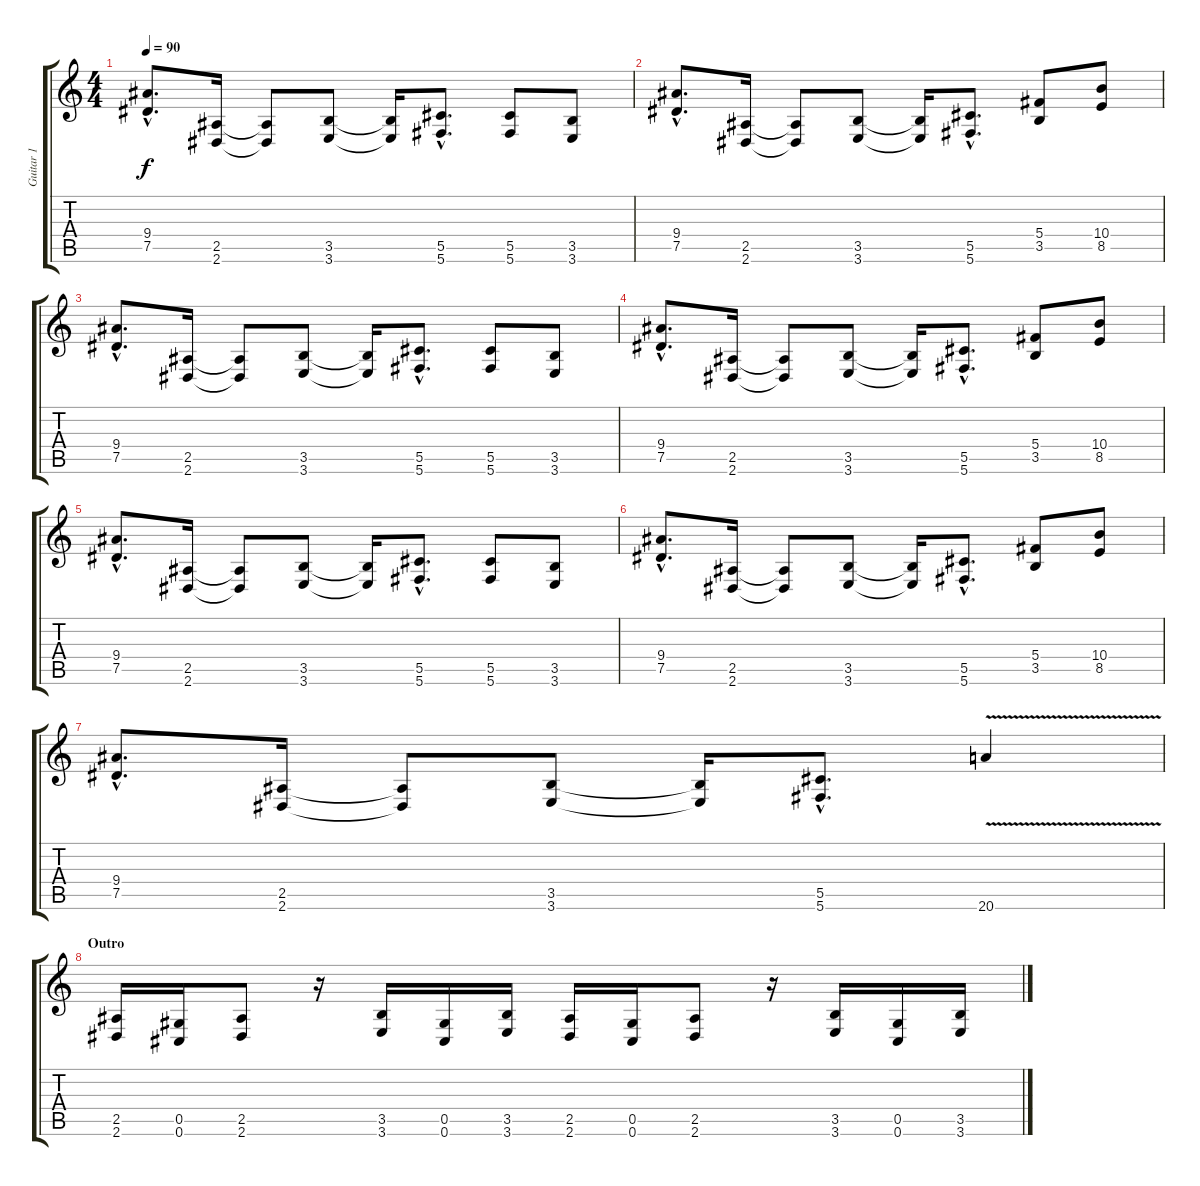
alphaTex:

\track ("Guitar 1" "Guitar 1") {instrument distortionguitar}
\staff {score tabs}
\tuning (Eb4 Bb3 Gb3 Db3 Ab2 Db2) {hide}
\ts (4 4)
\tempo 90
\clef g2
\ks c
(9.4{hac} 7.5{hac}).8{d dy f} (2.5 2.6).16 (2.5{t} 2.6{t}).8 (3.5 3.6).8 (3.5{t} 3.6{t}).16 (5.5{hac} 5.6{hac}).8{d} (5.5 5.6).8 (3.5 3.6).8 |
(9.4{hac} 7.5{hac}).8{d} (2.5 2.6).16 (2.5{t} 2.6{t}).8 (3.5 3.6).8 (3.5{t} 3.6{t}).16 (5.5{hac} 5.6{hac}).8{d} (5.4 3.5).8 (10.4 8.5).8 |
(9.4{hac} 7.5{hac}).8{d} (2.5 2.6).16 (2.5{t} 2.6{t}).8 (3.5 3.6).8 (3.5{t} 3.6{t}).16 (5.5{hac} 5.6{hac}).8{d} (5.5 5.6).8 (3.5 3.6).8 |
(9.4{hac} 7.5{hac}).8{d} (2.5 2.6).16 (2.5{t} 2.6{t}).8 (3.5 3.6).8 (3.5{t} 3.6{t}).16 (5.5{hac} 5.6{hac}).8{d} (5.4 3.5).8 (10.4 8.5).8 |
(9.4{hac} 7.5{hac}).8{d} (2.5 2.6).16 (2.5{t} 2.6{t}).8 (3.5 3.6).8 (3.5{t} 3.6{t}).16 (5.5{hac} 5.6{hac}).8{d} (5.5 5.6).8 (3.5 3.6).8 |
(9.4{hac} 7.5{hac}).8{d} (2.5 2.6).16 (2.5{t} 2.6{t}).8 (3.5 3.6).8 (3.5{t} 3.6{t}).16 (5.5{hac} 5.6{hac}).8{d} (5.4 3.5).8 (10.4 8.5).8 |
(9.4{hac} 7.5{hac}).8{d} (2.5 2.6).16 (2.5{t} 2.6{t}).8 (3.5 3.6).8 (3.5{t} 3.6{t}).16 (5.5{hac} 5.6{hac}).8{d} 20.6{v}.4 |
\section ("" "Outro")
(2.5 2.6).16 (0.5 0.6).16 (2.5 2.6).8 r.16 (3.5 3.6).16 (0.5 0.6).16 (3.5 3.6).16 (2.5 2.6).16 (0.5 0.6).16 (2.5 2.6).8 r.16 (3.5 3.6).16 (0.5 0.6).16 (3.5 3.6).16
